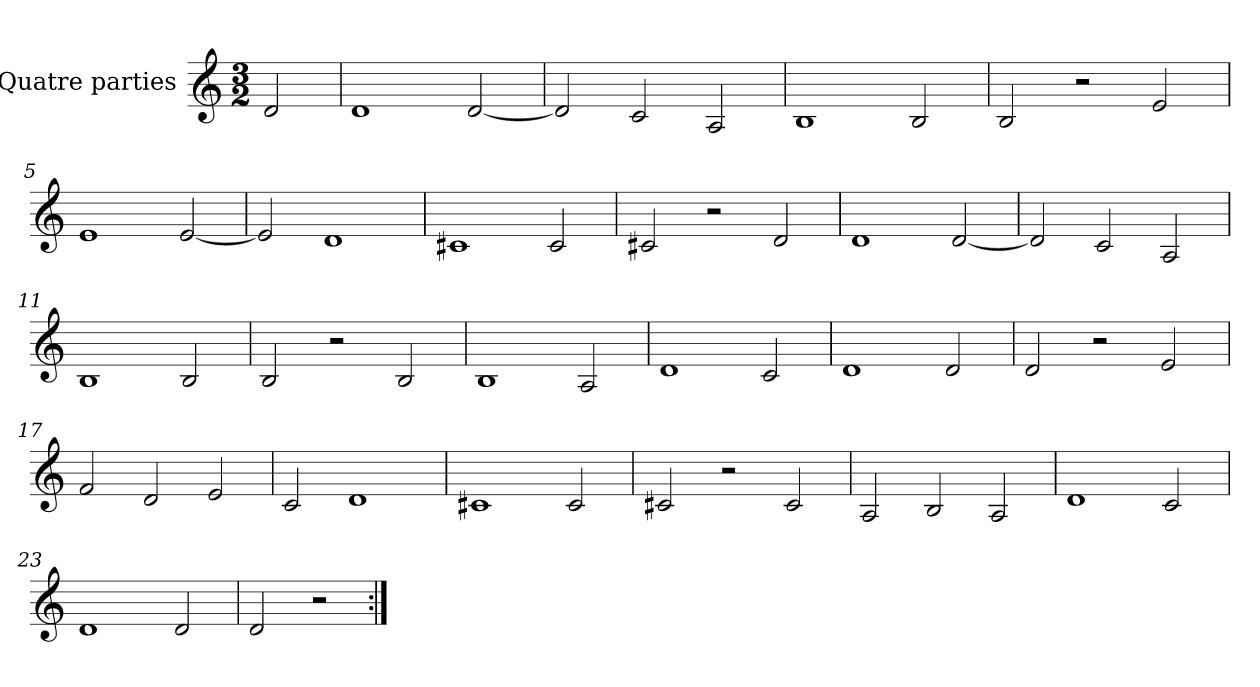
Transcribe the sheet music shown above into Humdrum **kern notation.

**kern
*part1
*staff1
*I"Quatre parties
*clefG2
*k[]
*M3/2
*MM180
=
2d/
=1
1d
[2d/
=2
2d/]
2c/
2A/
=3
1B
2B/
=4
2B/
2r
2e/
=5
1e
[2e/
=6
2e/]
1d
=7
1c#X
2c#/
=8
2c#X/
2r
2d/
=9
1d
[2d/
=10
2d/]
2c/
2A/
=11
1B
2B/
=12
2B/
2r
2B/
=13
1B
2A/
=14
1d
2c/
=15
1d
2d/
=16
2d/
2r
2e/
=17
2f/
2d/
2e/
=18
2c/
1d
=19
1c#X
2c#/
=20
2c#X/
2r
2c#/
=21
2A/
2B/
2A/
=22
1d
2c/
=23
1d
2d/
=24
2d/
2r
=:|!
*-
